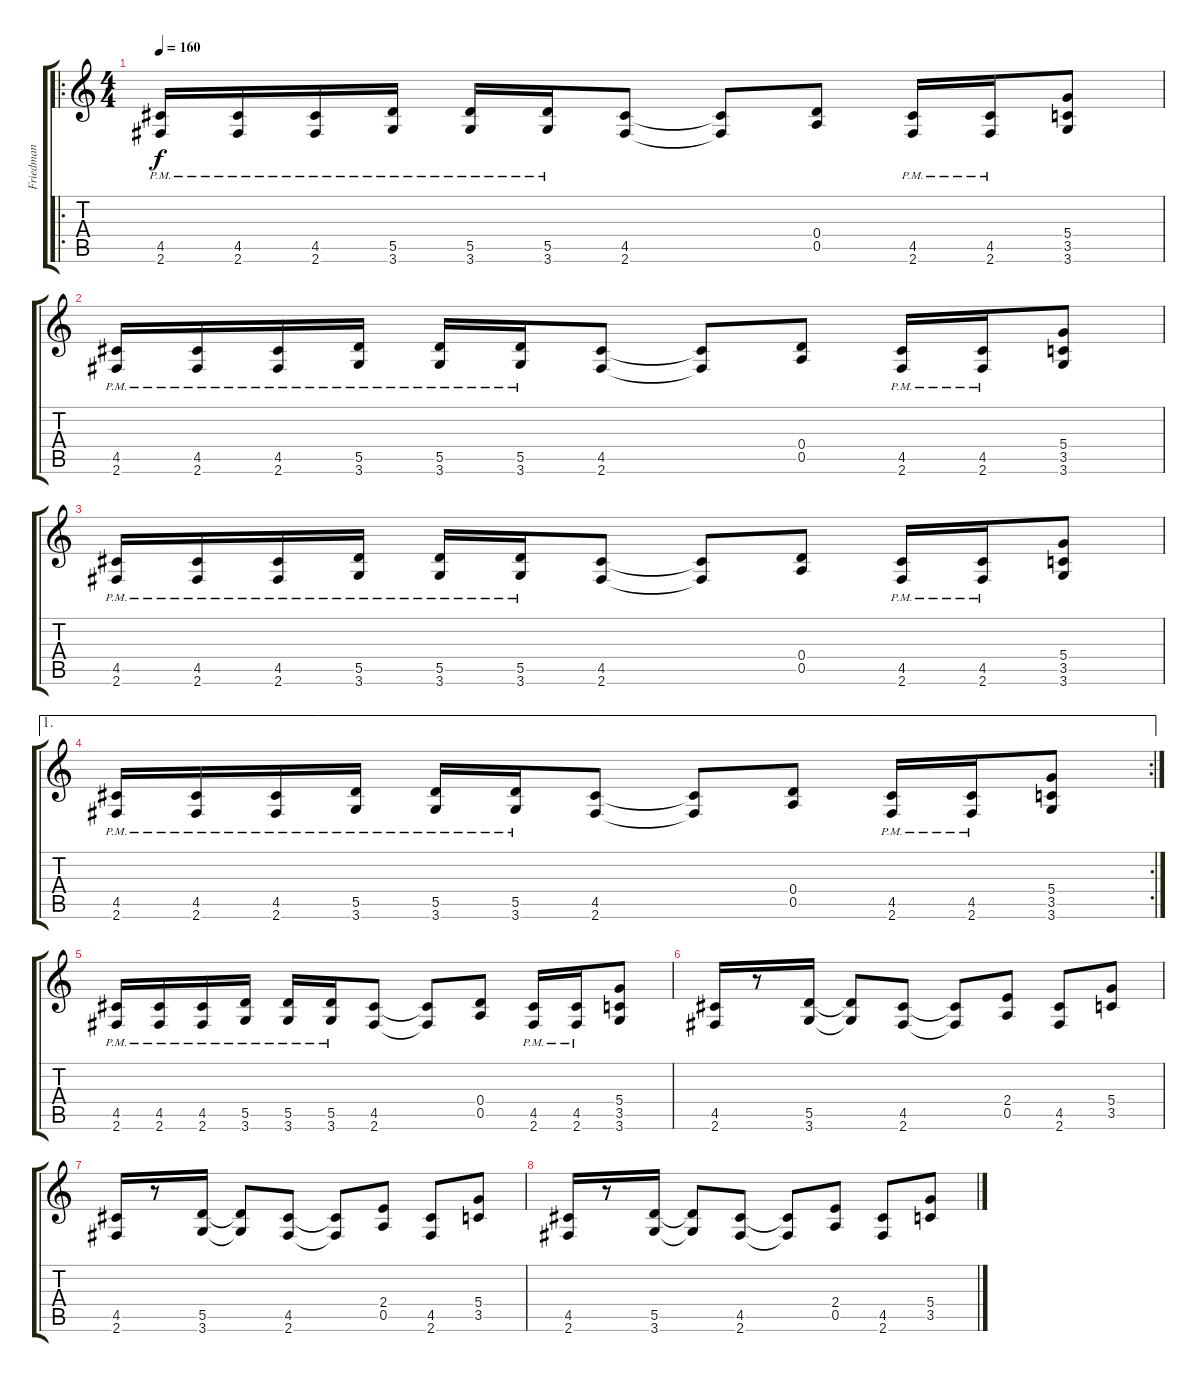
\track ("Friedman" "Friedman") {instrument distortionguitar}
\staff {score tabs}
\tuning (E4 B3 G3 D3 A2 E2) {hide}
\ro
\ts (4 4)
\tempo 160
\clef g2
\ks c
(4.5{pm} 2.6).16{dy f} (4.5{pm} 2.6).16 (4.5{pm} 2.6).16 (5.5{pm} 3.6).16 (5.5{pm} 3.6).16 (5.5{pm} 3.6).16 (4.5 2.6).8 (4.5{t} 2.6{t}).8 (0.4 0.5).8 (4.5{pm} 2.6).16 (4.5{pm} 2.6).16 (5.4 3.5 3.6).8 |
(4.5{pm} 2.6).16 (4.5{pm} 2.6).16 (4.5{pm} 2.6).16 (5.5{pm} 3.6).16 (5.5{pm} 3.6).16 (5.5{pm} 3.6).16 (4.5 2.6).8 (4.5{t} 2.6{t}).8 (0.4 0.5).8 (4.5{pm} 2.6).16 (4.5{pm} 2.6).16 (5.4 3.5 3.6).8 |
(4.5{pm} 2.6).16 (4.5{pm} 2.6).16 (4.5{pm} 2.6).16 (5.5{pm} 3.6).16 (5.5{pm} 3.6).16 (5.5{pm} 3.6).16 (4.5 2.6).8 (4.5{t} 2.6{t}).8 (0.4 0.5).8 (4.5{pm} 2.6).16 (4.5{pm} 2.6).16 (5.4 3.5 3.6).8 |
\ae 1
\rc 2
(4.5{pm} 2.6).16 (4.5{pm} 2.6).16 (4.5{pm} 2.6).16 (5.5{pm} 3.6).16 (5.5{pm} 3.6).16 (5.5{pm} 3.6).16 (4.5 2.6).8 (4.5{t} 2.6{t}).8 (0.4 0.5).8 (4.5{pm} 2.6).16 (4.5{pm} 2.6).16 (5.4 3.5 3.6).8 |
(4.5{pm} 2.6).16 (4.5{pm} 2.6).16 (4.5{pm} 2.6).16 (5.5{pm} 3.6).16 (5.5{pm} 3.6).16 (5.5{pm} 3.6).16 (4.5 2.6).8 (4.5{t} 2.6{t}).8 (0.4 0.5).8 (4.5{pm} 2.6).16 (4.5{pm} 2.6).16 (5.4 3.5 3.6).8 |
(4.5 2.6).16 r.8 (5.5 3.6).16 (5.5{t} 3.6{t}).8 (4.5 2.6).8 (4.5{t} 2.6{t}).8 (2.4 0.5).8 (4.5 2.6).8 (5.4 3.5).8 |
(4.5 2.6).16 r.8 (5.5 3.6).16 (5.5{t} 3.6{t}).8 (4.5 2.6).8 (4.5{t} 2.6{t}).8 (2.4 0.5).8 (4.5 2.6).8 (5.4 3.5).8 |
(4.5 2.6).16 r.8 (5.5 3.6).16 (5.5{t} 3.6{t}).8 (4.5 2.6).8 (4.5{t} 2.6{t}).8 (2.4 0.5).8 (4.5 2.6).8 (5.4 3.5).8
